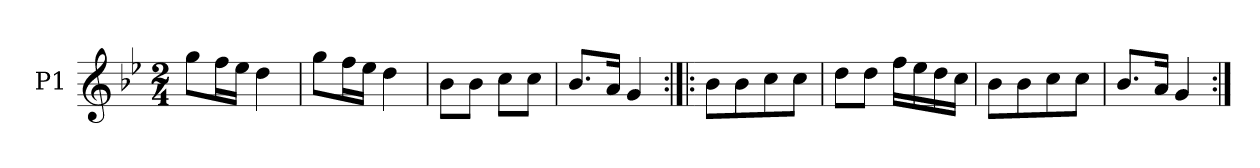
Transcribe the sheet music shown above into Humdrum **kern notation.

**kern
*part1
*staff1
*I"P1
*clefG2
*k[b-e-]
*g:
*M2/4
=1
8ggL
16ffL
16ee-JJ
4dd
=2
8ggL
16ffL
16ee-JJ
4dd
=3
8b-L
8b-J
8ccL
8ccJ
=4
8.b-L
16aJk
4g
=5:|!|:
8b-L
8b-
8cc
8ccJ
=6
8ddL
8ddJ
16ffLL
16ee-
16dd
16ccJJ
=7
8b-L
8b-
8cc
8ccJ
=8
8.b-L
16aJk
4g
=:|!
*-
